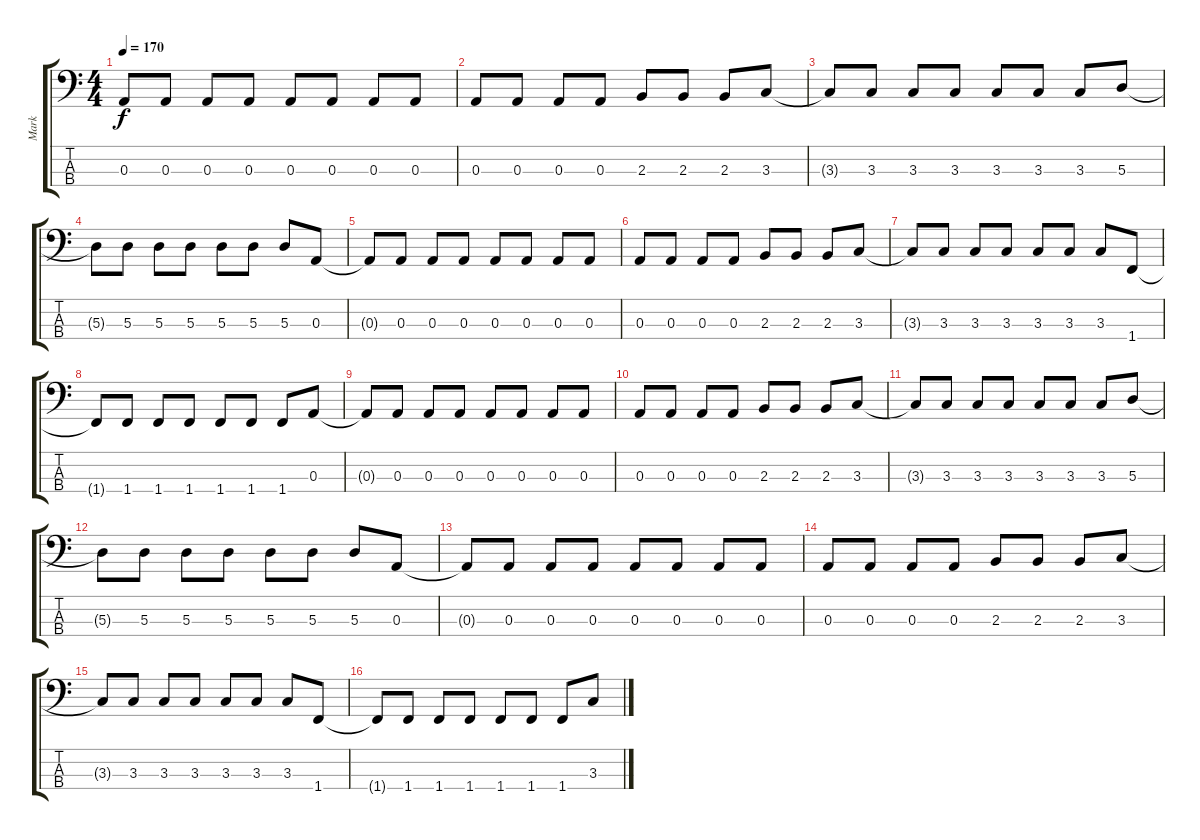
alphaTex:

\track ("Mark" "Mark") {instrument electricbasspick}
\staff {score tabs}
\tuning (G2 D2 A1 E1) {hide}
\ts (4 4)
\tempo 170
\clef f4
\ks c
0.3{t}.8{dy f} 0.3.8 0.3.8 0.3.8 0.3.8 0.3.8 0.3.8 0.3.8 |
0.3.8 0.3.8 0.3.8 0.3.8 2.3.8 2.3.8 2.3.8 3.3.8 |
3.3{t}.8 3.3.8 3.3.8 3.3.8 3.3.8 3.3.8 3.3.8 5.3.8 |
5.3{t}.8 5.3.8 5.3.8 5.3.8 5.3.8 5.3.8 5.3.8 0.3.8 |
0.3{t}.8 0.3.8 0.3.8 0.3.8 0.3.8 0.3.8 0.3.8 0.3.8 |
0.3.8 0.3.8 0.3.8 0.3.8 2.3.8 2.3.8 2.3.8 3.3.8 |
3.3{t}.8 3.3.8 3.3.8 3.3.8 3.3.8 3.3.8 3.3.8 1.4.8 |
1.4{t}.8 1.4.8 1.4.8 1.4.8 1.4.8 1.4.8 1.4.8 0.3.8 |
0.3{t}.8 0.3.8 0.3.8 0.3.8 0.3.8 0.3.8 0.3.8 0.3.8 |
0.3.8 0.3.8 0.3.8 0.3.8 2.3.8 2.3.8 2.3.8 3.3.8 |
3.3{t}.8 3.3.8 3.3.8 3.3.8 3.3.8 3.3.8 3.3.8 5.3.8 |
5.3{t}.8 5.3.8 5.3.8 5.3.8 5.3.8 5.3.8 5.3.8 0.3.8 |
0.3{t}.8 0.3.8 0.3.8 0.3.8 0.3.8 0.3.8 0.3.8 0.3.8 |
0.3.8 0.3.8 0.3.8 0.3.8 2.3.8 2.3.8 2.3.8 3.3.8 |
3.3{t}.8 3.3.8 3.3.8 3.3.8 3.3.8 3.3.8 3.3.8 1.4.8 |
1.4{t}.8 1.4.8 1.4.8 1.4.8 1.4.8 1.4.8 1.4.8 3.3.8
